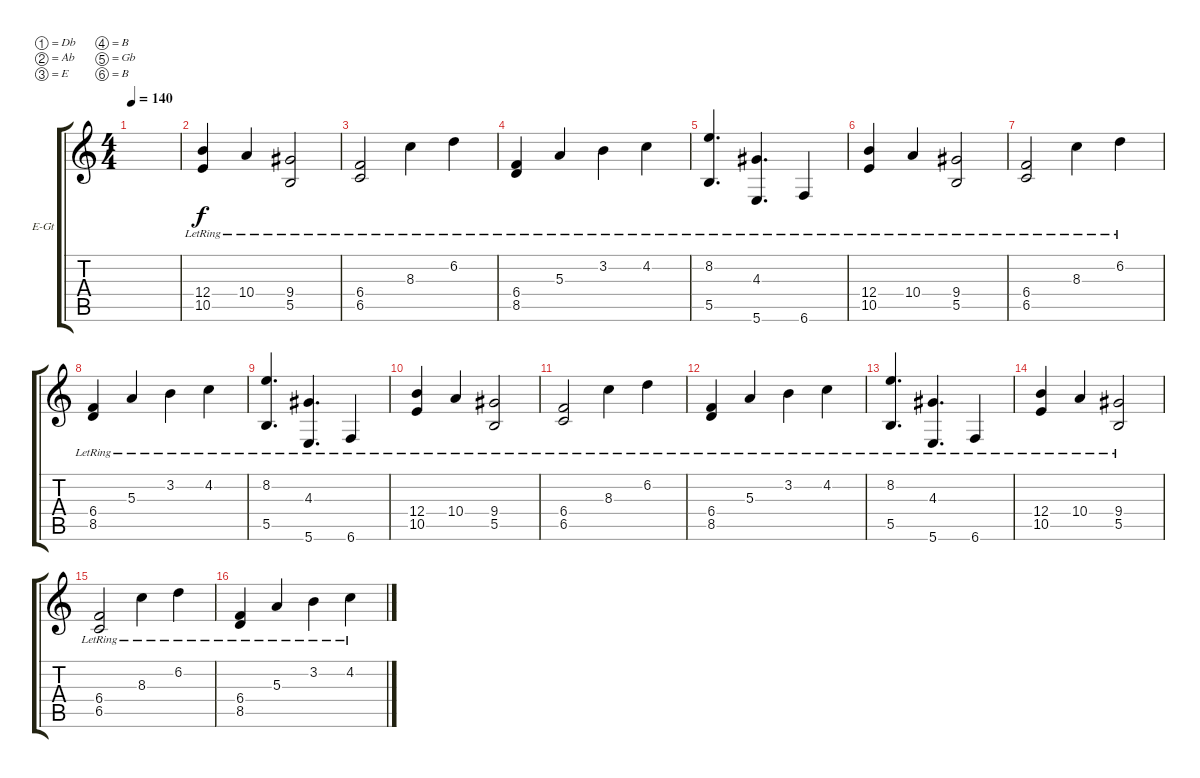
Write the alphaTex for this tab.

\defaultSystemsLayout 4
\bracketExtendMode groupsimilarinstruments
\firstSystemTrackNameOrientation horizontal
\otherSystemsTrackNameOrientation horizontal
\track ("Electric Guitar" "E-Gt") {instrument electricguitarclean}
\staff {score tabs}
\tuning (Db4 Ab3 E3 B2 Gb2 B1)
\ts (4 4)
\tempo 140
\clef g2
\ks c
|
(10.5{lr} 12.4{lr}).4 10.4{lr}.4 (5.5{lr} 9.4{lr}).2 |
(6.5{lr} 6.4{lr}).2 8.3{lr}.4 6.2{lr}.4 |
(8.5{lr} 6.4{lr}).4 5.3{lr}.4 3.2{lr}.4 4.2{lr}.4 |
(5.5{lr} 8.2{lr}).4{d} (4.3{lr} 5.6{lr}).4{d} 6.6{lr}.4 |
(10.5{lr} 12.4{lr}).4 10.4{lr}.4 (5.5{lr} 9.4{lr}).2 |
(6.5{lr} 6.4{lr}).2 8.3{lr}.4 6.2{lr}.4 |
(8.5{lr} 6.4{lr}).4 5.3{lr}.4 3.2{lr}.4 4.2{lr}.4 |
(5.5{lr} 8.2{lr}).4{d} (4.3{lr} 5.6{lr}).4{d} 6.6{lr}.4 |
(10.5{lr} 12.4{lr}).4 10.4{lr}.4 (5.5{lr} 9.4{lr}).2 |
(6.5{lr} 6.4{lr}).2 8.3{lr}.4 6.2{lr}.4 |
(8.5{lr} 6.4{lr}).4 5.3{lr}.4 3.2{lr}.4 4.2{lr}.4 |
(5.5{lr} 8.2{lr}).4{d} (4.3{lr} 5.6{lr}).4{d} 6.6{lr}.4 |
(10.5{lr} 12.4{lr}).4 10.4{lr}.4 (5.5{lr} 9.4{lr}).2 |
(6.5{lr} 6.4{lr}).2 8.3{lr}.4 6.2{lr}.4 |
(8.5{lr} 6.4{lr}).4 5.3{lr}.4 3.2{lr}.4 4.2{lr}.4
